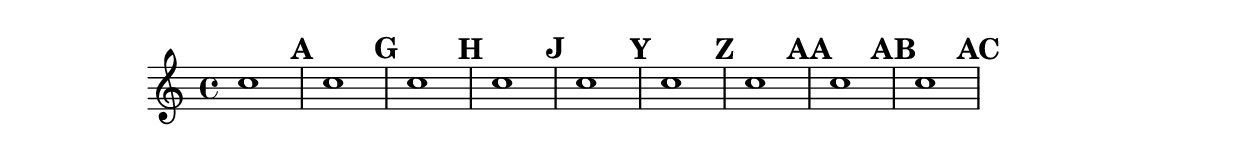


\header { texidoc= "Rehearsal marks in letter style: the I is skipped,
and after Z, double letters are used.  The mark may be set
with @code{\mark NUMBER}, or with @code{Score.rehearsalMark}."
      }

\version "2.4.0"
\score {   \relative c'' {
  c1  \mark \default
  c1  \mark #7
  c1  \mark \default
  c1  \mark \default
  c1  \mark \default
  \set Score.rehearsalMark = #24
  c1  \mark \default
  c1  \mark \default
  c1  \mark \default
  c1  \mark \default
  }
}
